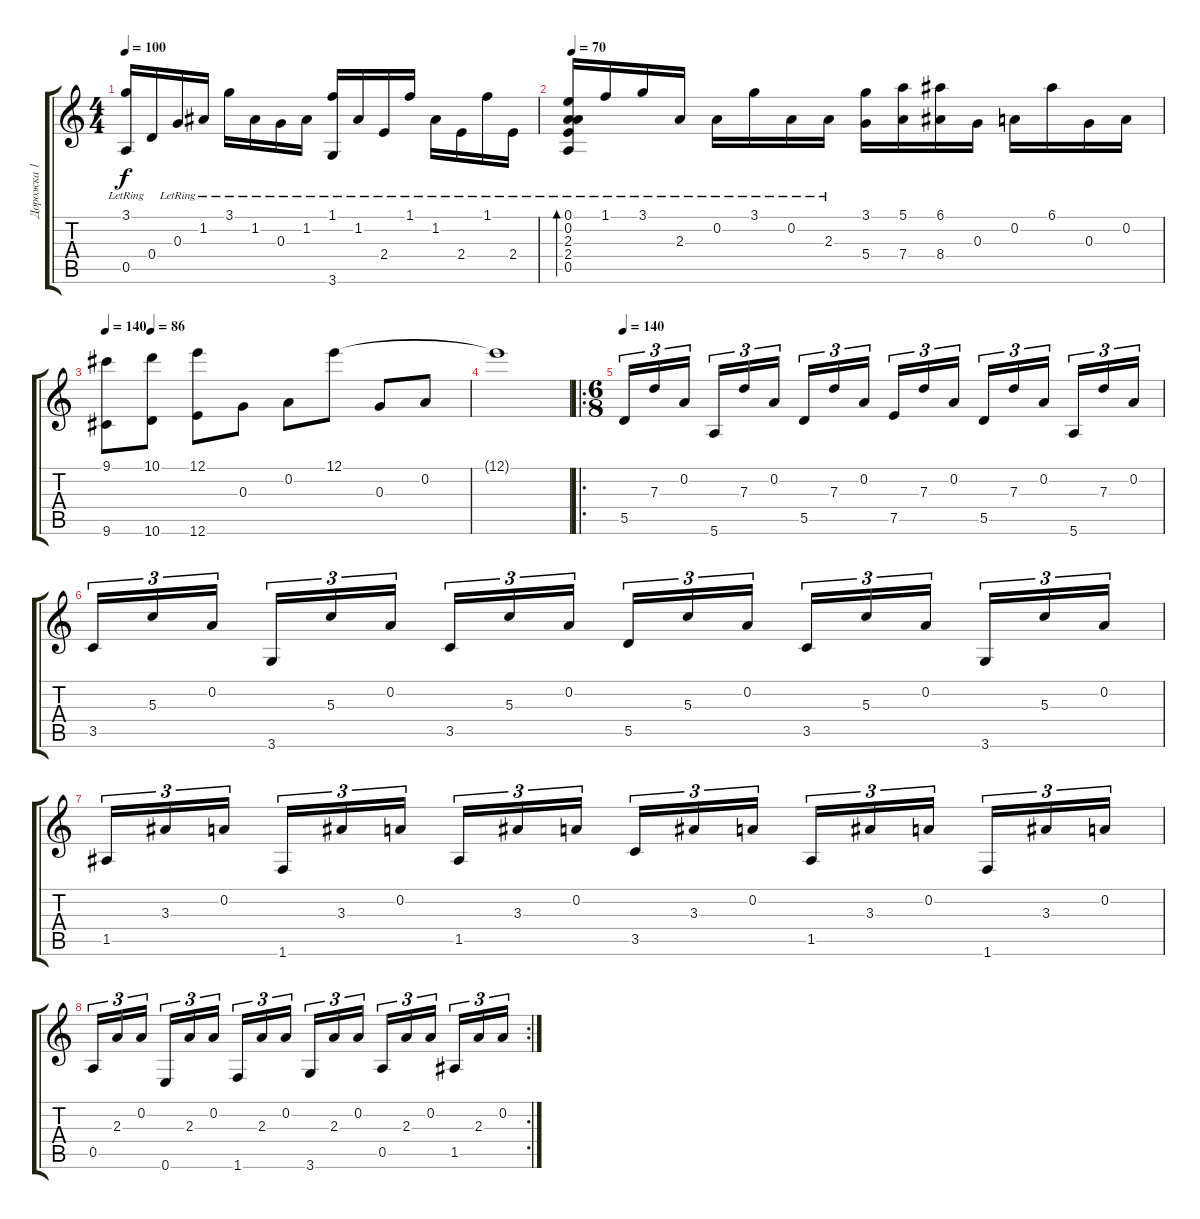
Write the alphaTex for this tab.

\track ("Дорожка 1" "Дорожка 1") {instrument acousticguitarnylon}
\staff {score tabs}
\tuning (E4 A3 G3 D3 A2 E2) {hide}
\ts (4 4)
\tempo 100
\clef g2
\ks c
(3.1{lr} 0.5{lr}).16{dy f} 0.4.16 0.3{lr}.16 1.2{lr}.16 3.1{lr}.16 1.2{lr}.16 0.3{lr}.16 1.2{lr}.16 (1.1{lr} 3.6{lr}).16 1.2{lr}.16 2.4{lr}.16 1.1{lr}.16 1.2{lr}.16 2.4{lr}.16 1.1{lr}.16 2.4{lr}.16 |
\tempo 70
(0.1{lr} 0.2{lr} 2.3{lr} 2.4{lr} 0.5{lr}).16{bd 480} 1.1{lr}.16 3.1{lr}.16 2.3{lr}.16 0.2{lr}.16 3.1{lr}.16 0.2{lr}.16 2.3{lr}.16 (3.1 5.4).16 (5.1 7.4).16 (6.1 8.4).16 0.3.16 0.2.16 6.1.16 0.3.16 0.2.16 |
\tempo 140
\tempo (86 0.125)
(9.1 9.6).8 (10.1 10.6).8 (12.1 12.6).8 0.3.8 0.2.8 12.1.8 0.3.8 0.2.8 |
12.1{t}.1 |
\ro
\ts (6 8)
\tempo 140
5.5.16{tu (3 2)} 7.3.16{tu (3 2)} 0.2.16{tu (3 2) beam splitsecondary} 5.6.16{tu (3 2)} 7.3.16{tu (3 2)} 0.2.16{tu (3 2) beam splitsecondary} 5.5.16{tu (3 2)} 7.3.16{tu (3 2)} 0.2.16{tu (3 2)} 7.5.16{tu (3 2)} 7.3.16{tu (3 2)} 0.2.16{tu (3 2) beam splitsecondary} 5.5.16{tu (3 2)} 7.3.16{tu (3 2)} 0.2.16{tu (3 2) beam splitsecondary} 5.6.16{tu (3 2)} 7.3.16{tu (3 2)} 0.2.16{tu (3 2)} |
3.5.16{tu (3 2)} 5.3.16{tu (3 2)} 0.2.16{tu (3 2) beam splitsecondary} 3.6.16{tu (3 2)} 5.3.16{tu (3 2)} 0.2.16{tu (3 2) beam splitsecondary} 3.5.16{tu (3 2)} 5.3.16{tu (3 2)} 0.2.16{tu (3 2)} 5.5.16{tu (3 2)} 5.3.16{tu (3 2)} 0.2.16{tu (3 2) beam splitsecondary} 3.5.16{tu (3 2)} 5.3.16{tu (3 2)} 0.2.16{tu (3 2) beam splitsecondary} 3.6.16{tu (3 2)} 5.3.16{tu (3 2)} 0.2.16{tu (3 2)} |
1.5.16{tu (3 2)} 3.3.16{tu (3 2)} 0.2.16{tu (3 2) beam splitsecondary} 1.6.16{tu (3 2)} 3.3.16{tu (3 2)} 0.2.16{tu (3 2) beam splitsecondary} 1.5.16{tu (3 2)} 3.3.16{tu (3 2)} 0.2.16{tu (3 2)} 3.5.16{tu (3 2)} 3.3.16{tu (3 2)} 0.2.16{tu (3 2) beam splitsecondary} 1.5.16{tu (3 2)} 3.3.16{tu (3 2)} 0.2.16{tu (3 2) beam splitsecondary} 1.6.16{tu (3 2)} 3.3.16{tu (3 2)} 0.2.16{tu (3 2)} |
\rc 2
0.5.16{tu (3 2)} 2.3.16{tu (3 2)} 0.2.16{tu (3 2) beam splitsecondary} 0.6.16{tu (3 2)} 2.3.16{tu (3 2)} 0.2.16{tu (3 2) beam splitsecondary} 1.6.16{tu (3 2)} 2.3.16{tu (3 2)} 0.2.16{tu (3 2)} 3.6.16{tu (3 2)} 2.3.16{tu (3 2)} 0.2.16{tu (3 2) beam splitsecondary} 0.5.16{tu (3 2)} 2.3.16{tu (3 2)} 0.2.16{tu (3 2) beam splitsecondary} 1.5.16{tu (3 2)} 2.3.16{tu (3 2)} 0.2.16{tu (3 2)}
